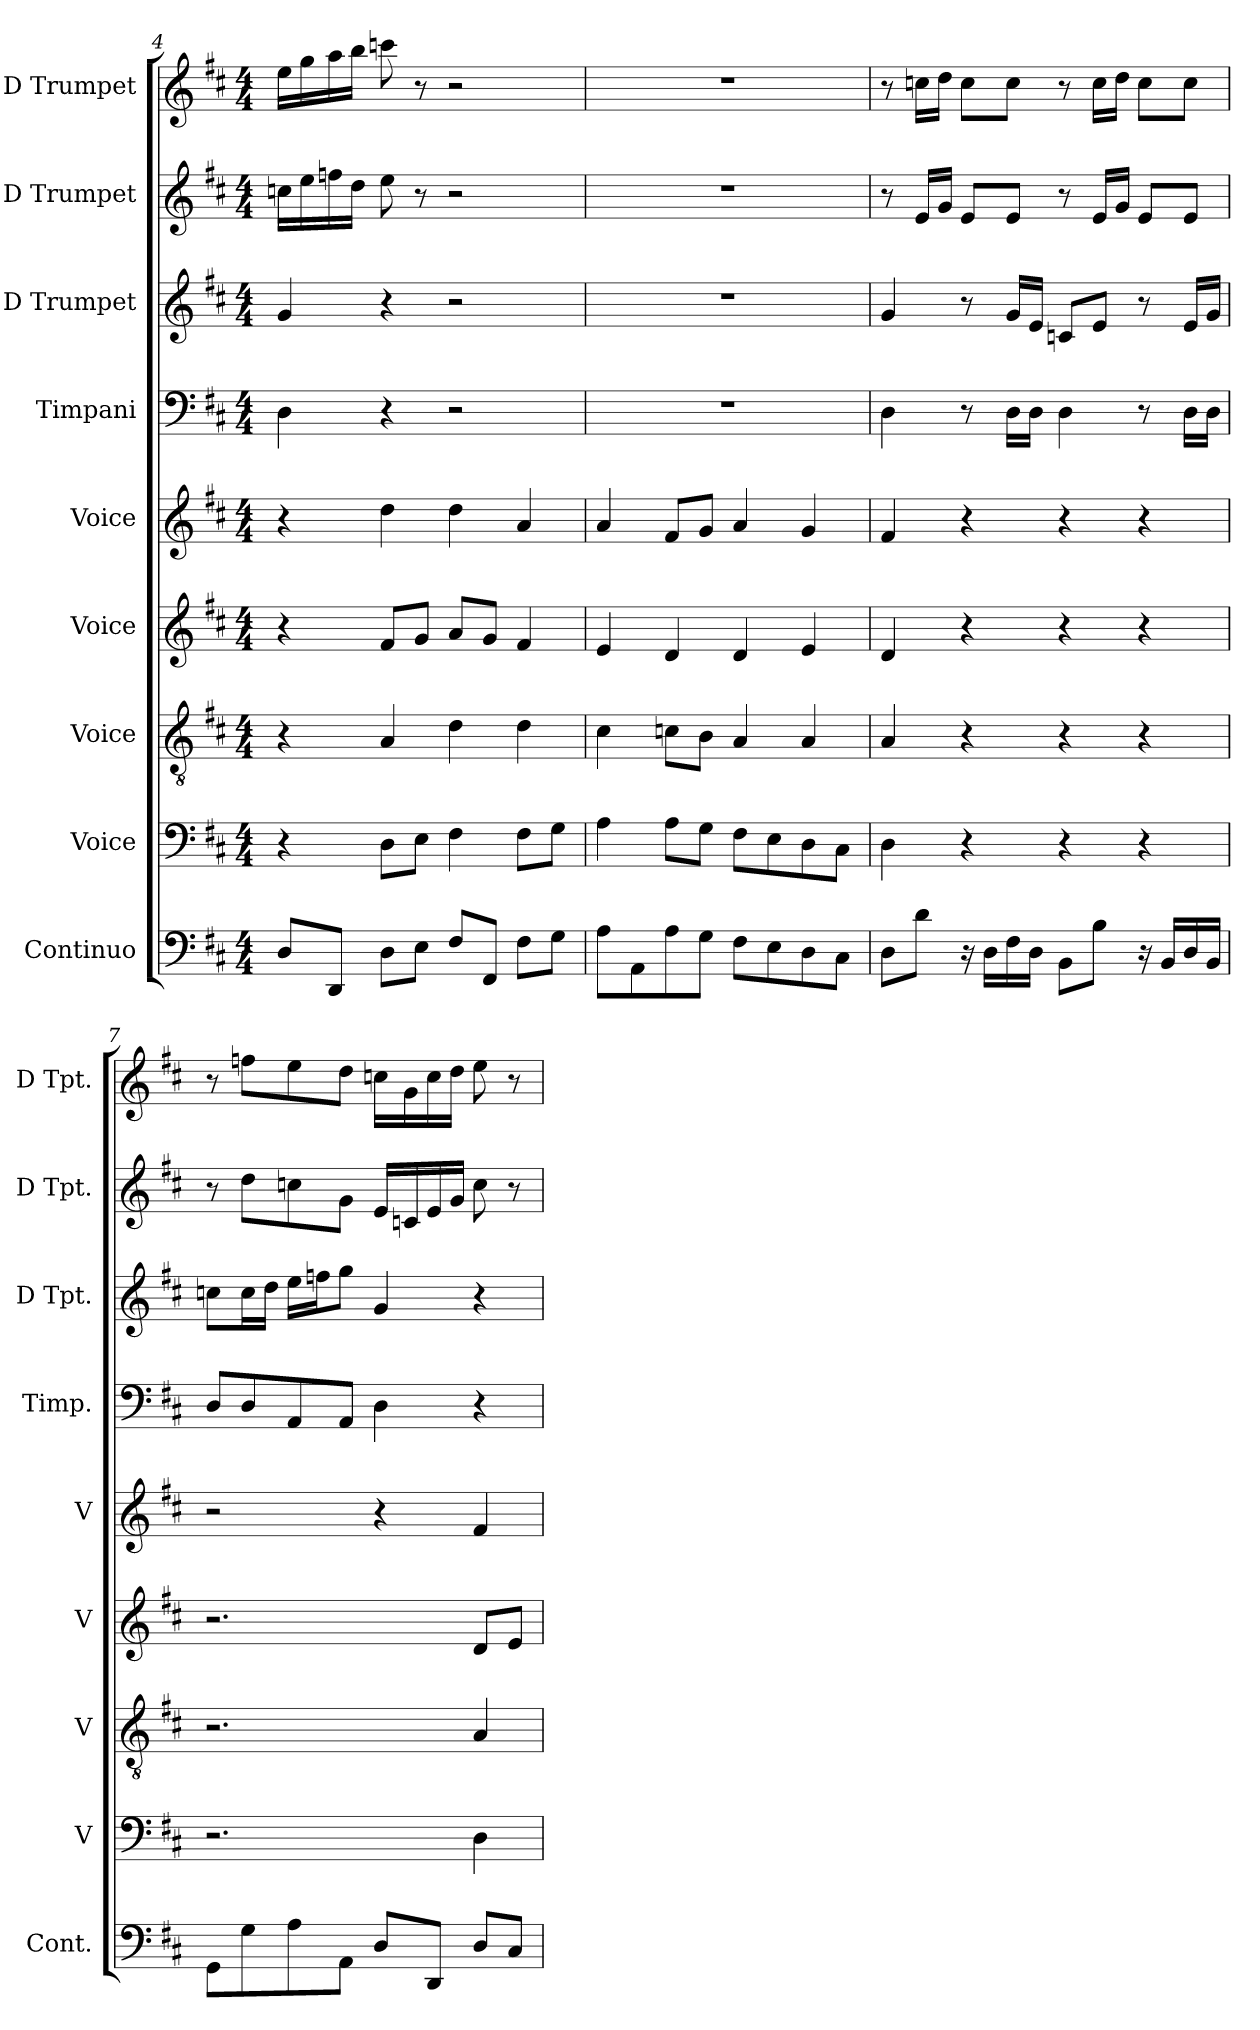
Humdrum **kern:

**kern	**kern	**kern	**kern	**kern	**kern	**kern	**kern	**kern
*part9	*part8	*part7	*part6	*part5	*part4	*part3	*part2	*part1
*staff9	*staff8	*staff7	*staff6	*staff5	*staff4	*staff3	*staff2	*staff1
*I"Continuo	*I"Voice	*I"Voice	*I"Voice	*I"Voice	*I"Timpani	*I"D Trumpet	*I"D Trumpet	*I"D Trumpet
*I'Cont.	*I'V	*I'V	*I'V	*I'V	*I'Timp.	*I'D Tpt.	*I'D Tpt.	*I'D Tpt.
!!LO:PB:g=z
*clefF4	*clefF4	*clefGv2	*clefG2	*clefG2	*clefF4	*clefG2	*clefG2	*clefG2
*ITrd7c12	*	*	*	*	*	*ITrd-1c-2	*ITrd-1c-2	*ITrd-1c-2
*k[f#c#]	*k[f#c#]	*k[f#c#]	*k[f#c#]	*k[f#c#]	*k[f#c#]	*k[f#c#g#d#]	*k[f#c#g#d#]	*k[f#c#g#d#]
*M4/4	*M4/4	*M4/4	*M4/4	*M4/4	*M4/4	*M4/4	*M4/4	*M4/4
=4	=4	=4	=4	=4	=4	=4	=4	=4
8DD/L	4r	4r	4r	4r	4D\	4a/	16ddn\LL	16ff#\LL
.	.	.	.	.	.	.	16ff#\	16aa\
8DDD/J	.	.	.	.	.	.	16ggn\	16bb\
.	.	.	.	.	.	.	16ee\JJ	16ccc#\JJ
8DD\L	8D\L	4A/	8f#/L	4dd\	4r	4r	8ff#\	8dddn\
8EE\J	8E\J	.	8g/J	.	.	.	8r	8r
8FF#/L	4F#\	4d\	8a/L	4dd\	2r	2r	2r	2r
8FFF#/J	.	.	8g/J	.	.	.	.	.
8FF#\L	8F#\L	4d\	4f#/	4a/	.	.	.	.
8GG\J	8G\J	.	.	.	.	.	.	.
=5	=5	=5	=5	=5	=5	=5	=5	=5
8AA\L	4A\	4c#\	4e/	4a/	1r	1r	1r	1r
8AAA\	.	.	.	.	.	.	.	.
8AA\	8A\L	8cn\L	4d/	8f#/L	.	.	.	.
8GG\J	8G\J	8B\J	.	8g/J	.	.	.	.
8FF#\L	8F#\L	4A/	4d/	4a/	.	.	.	.
8EE\	8E\	.	.	.	.	.	.	.
8DD\	8D\	4A/	4e/	4g/	.	.	.	.
8CC#\J	8C#\J	.	.	.	.	.	.	.
=6	=6	=6	=6	=6	=6	=6	=6	=6
8DD\L	4D\	4A/	4d/	4f#/	4D\	4a/	8r	8r
8D\J	.	.	.	.	.	.	16f#/LL	16ddn\LL
.	.	.	.	.	.	.	16a/JJ	16ee\JJ
16r	4r	4r	4r	4r	8r	8r	8f#/L	8dd\L
16DD\LL	.	.	.	.	.	.	.	.
16FF#\	.	.	.	.	16D\LL	16a/LL	8f#/J	8dd\J
16DD\JJ	.	.	.	.	16D\JJ	16f#/JJ	.	.
8BBB\L	4r	4r	4r	4r	4D\	8dn/L	8r	8r
8BB\J	.	.	.	.	.	8f#/J	16f#/LL	16dd\LL
.	.	.	.	.	.	.	16a/JJ	16ee\JJ
16r	4r	4r	4r	4r	8r	8r	8f#/L	8dd\L
16BBB/LL	.	.	.	.	.	.	.	.
16DD/	.	.	.	.	16D\LL	16f#/LL	8f#/J	8dd\J
16BBB/JJ	.	.	.	.	16D\JJ	16a/JJ	.	.
!!LO:PB:g=z
=7	=7	=7	=7	=7	=7	=7	=7	=7
8GGG\L	2.r	2.r	2.r	2r	8D/L	8ddn\L	8r	8r
8GG\	.	.	.	.	8D/	16dd\L	8ee\L	8ggn\L
.	.	.	.	.	.	16ee\JJ	.	.
8AA\	.	.	.	.	8AA/	16ff#\LL	8ddn\	8ff#\
.	.	.	.	.	.	16ggn\J	.	.
8AAA\J	.	.	.	.	8AA/J	8aa\J	8a\J	8ee\J
8DD/L	.	.	.	4r	4D\	4a/	16f#/LL	16ddn\LL
.	.	.	.	.	.	.	16dn/	16a\
8DDD/J	.	.	.	.	.	.	16f#/	16dd\
.	.	.	.	.	.	.	16a/JJ	16ee\JJ
8DD/L	4D\	4A/	8d/L	4f#/	4r	4r	8dd\	8ff#\
8CC#/J	.	.	8e/J	.	.	.	8r	8r
=	=	=	=	=	=	=	=	=
*-	*-	*-	*-	*-	*-	*-	*-	*-
